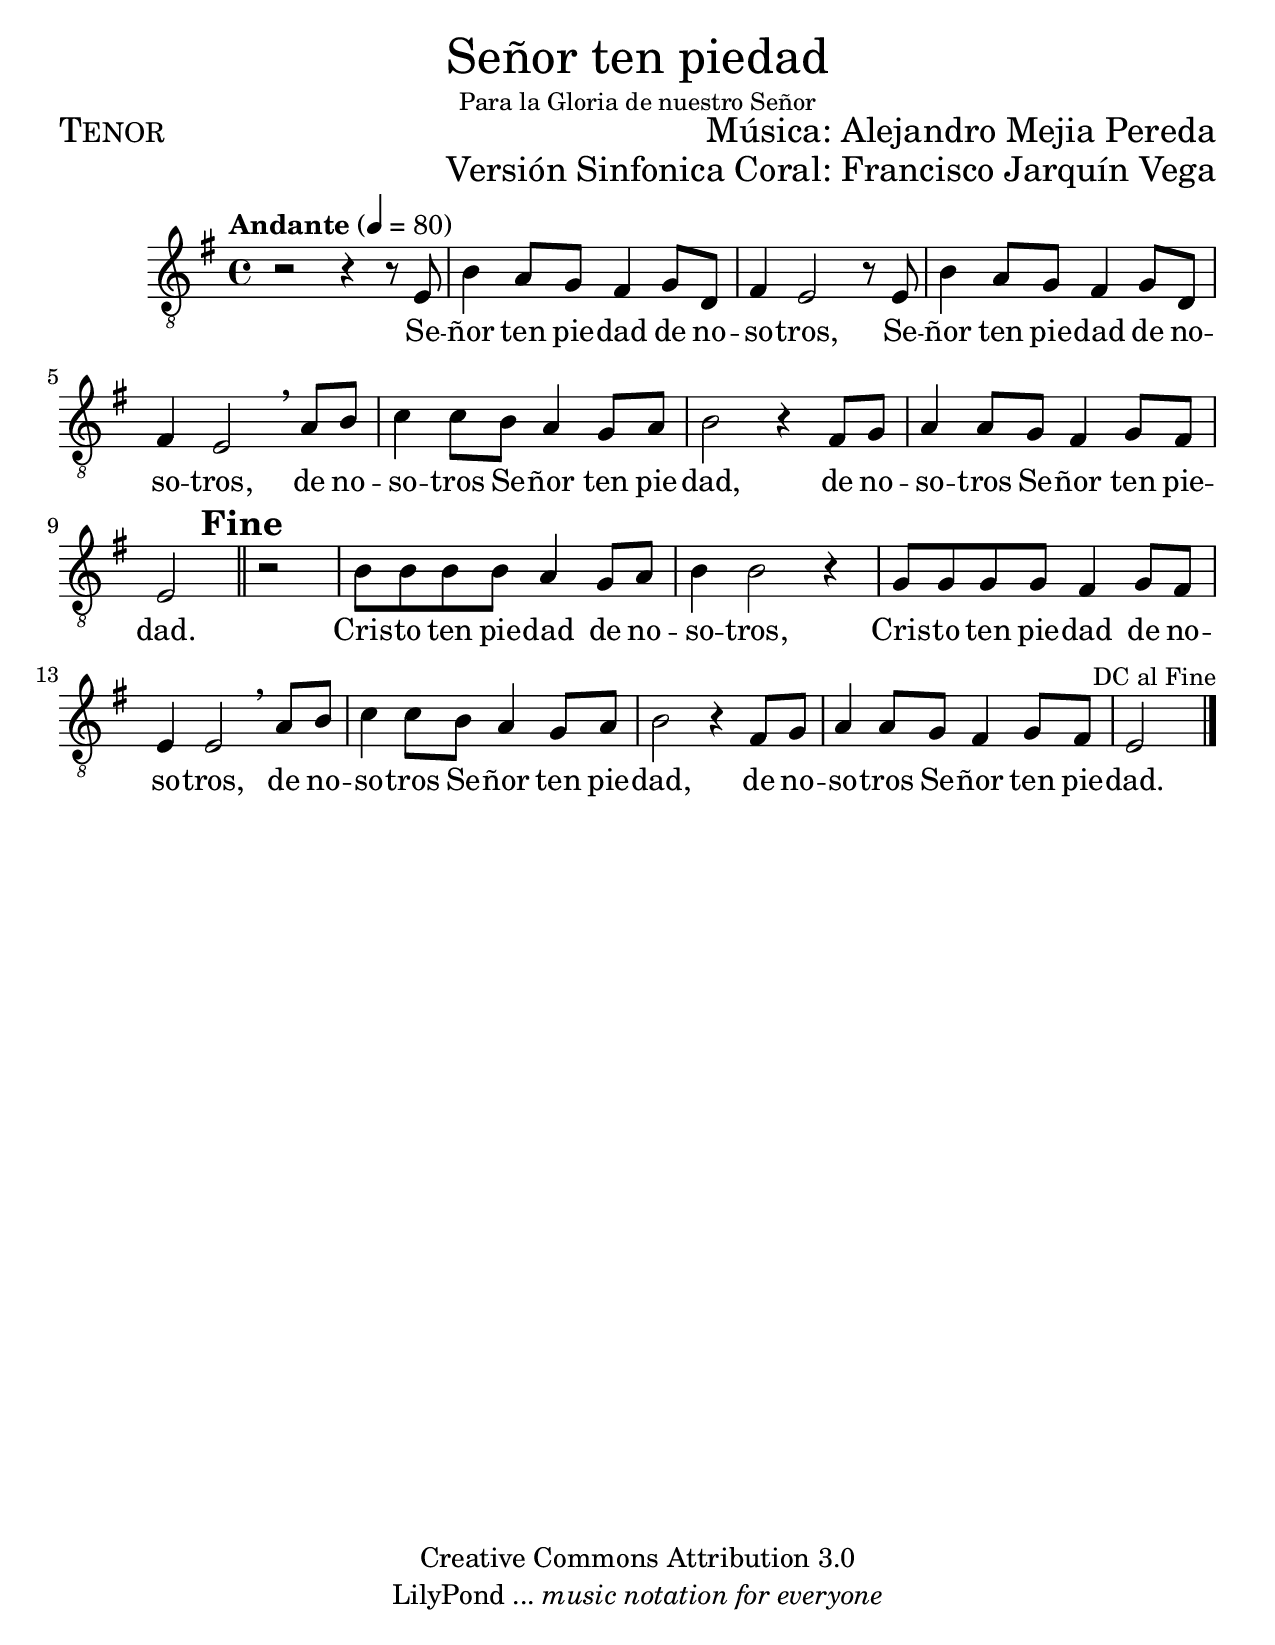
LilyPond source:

% ****************************************************************
%	Señor ten piedad - Soprano
%	by serach.sam@
% ****************************************************************
\language "espanol"
\version "2.19.49"

#(set-global-staff-size 24)

% --- Parametro globales
global = {
  \tempo "Andante" 4=80
  \key mi \minor
  \time 4/4
  s1*8
  s2
  \mark \markup { \bold "Fine" }
  \bar "||"
  s2
  s1*7
  \partial 2
  s4
  \mark \markup { \small "DC al Fine" }
  s4
  \bar "|."
}

\markup { \fill-line { \center-column { \fontsize #5 "Señor ten piedad" \fontsize #2 \small "Para la Gloria de nuestro Señor" } } }
\markup { \fill-line { \fontsize #2 \smallCaps "Tenor" \fontsize #2 "Música: Alejandro Mejia Pereda"  } }
\markup { \fill-line { " " \right-column { \fontsize #2 "Versión Sinfonica Coral: Francisco Jarquín Vega" } } }
\header {
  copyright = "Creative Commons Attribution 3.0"
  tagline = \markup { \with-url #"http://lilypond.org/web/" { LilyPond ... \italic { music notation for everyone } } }
  breakbefore = ##t
}

% --- Musica
soprano = \relative do {
  \compressFullBarRests
  \dynamicUp
  \clef "G_8"
  r2 r4 r8 mi			| % 01
  si'4 la8 sol fas4 sol8 re	| % 02
  fas4 mi2 r8 mi			| % 03
  si'4 la8 sol fas4 sol8 re	| % 04
  fas4 mi2 \breathe la8 si	| % 05
  do4 do8 si la4 sol8 la		| % 06
  si2 r4 fas8 sol		| % 07
  la4 la8 sol fas4 sol8 fas	| % 08
  mi2 r				| % 09
  si'8 si si si la4 sol8 la	| % 10
  si4 si2 r4			| % 11
  sol8 sol sol sol fas4 sol8 fas	| % 12
  mi4 mi2 \breathe la8 si	| % 13
  do4 do8 si la4 sol8 la		| % 14
  si2 r4 fas8 sol		| % 15
  la4 la8 sol fas4 sol8 fas	| % 16
  \partial 2 mi2			| % 17
}

% --- Letra
letra = \lyricmode {
  Se -- ñor ten pie -- dad de no -- so -- tros,
  Se -- ñor ten pie -- dad de no -- so -- tros,
  de no -- so -- tros Se -- ñor ten pie -- dad,
  de no -- so -- tros Se -- ñor ten pie -- dad.

  Cris -- to ten pie -- dad de no -- so -- tros,
  Cris -- to ten pie -- dad de no -- so -- tros,
  de no -- so -- tros Se -- ñor ten pie -- dad,
  de no -- so -- tros Se -- ñor ten pie -- dad.
}

\score {
  <<
    \new Staff <<
      \new Voice = "voz" << \global \soprano >>
      \new Lyrics \lyricsto "voz" \letra
    >>
  >>
  \midi {}
  \layout {}
}

\paper {
  #(set-paper-size "letter")
}